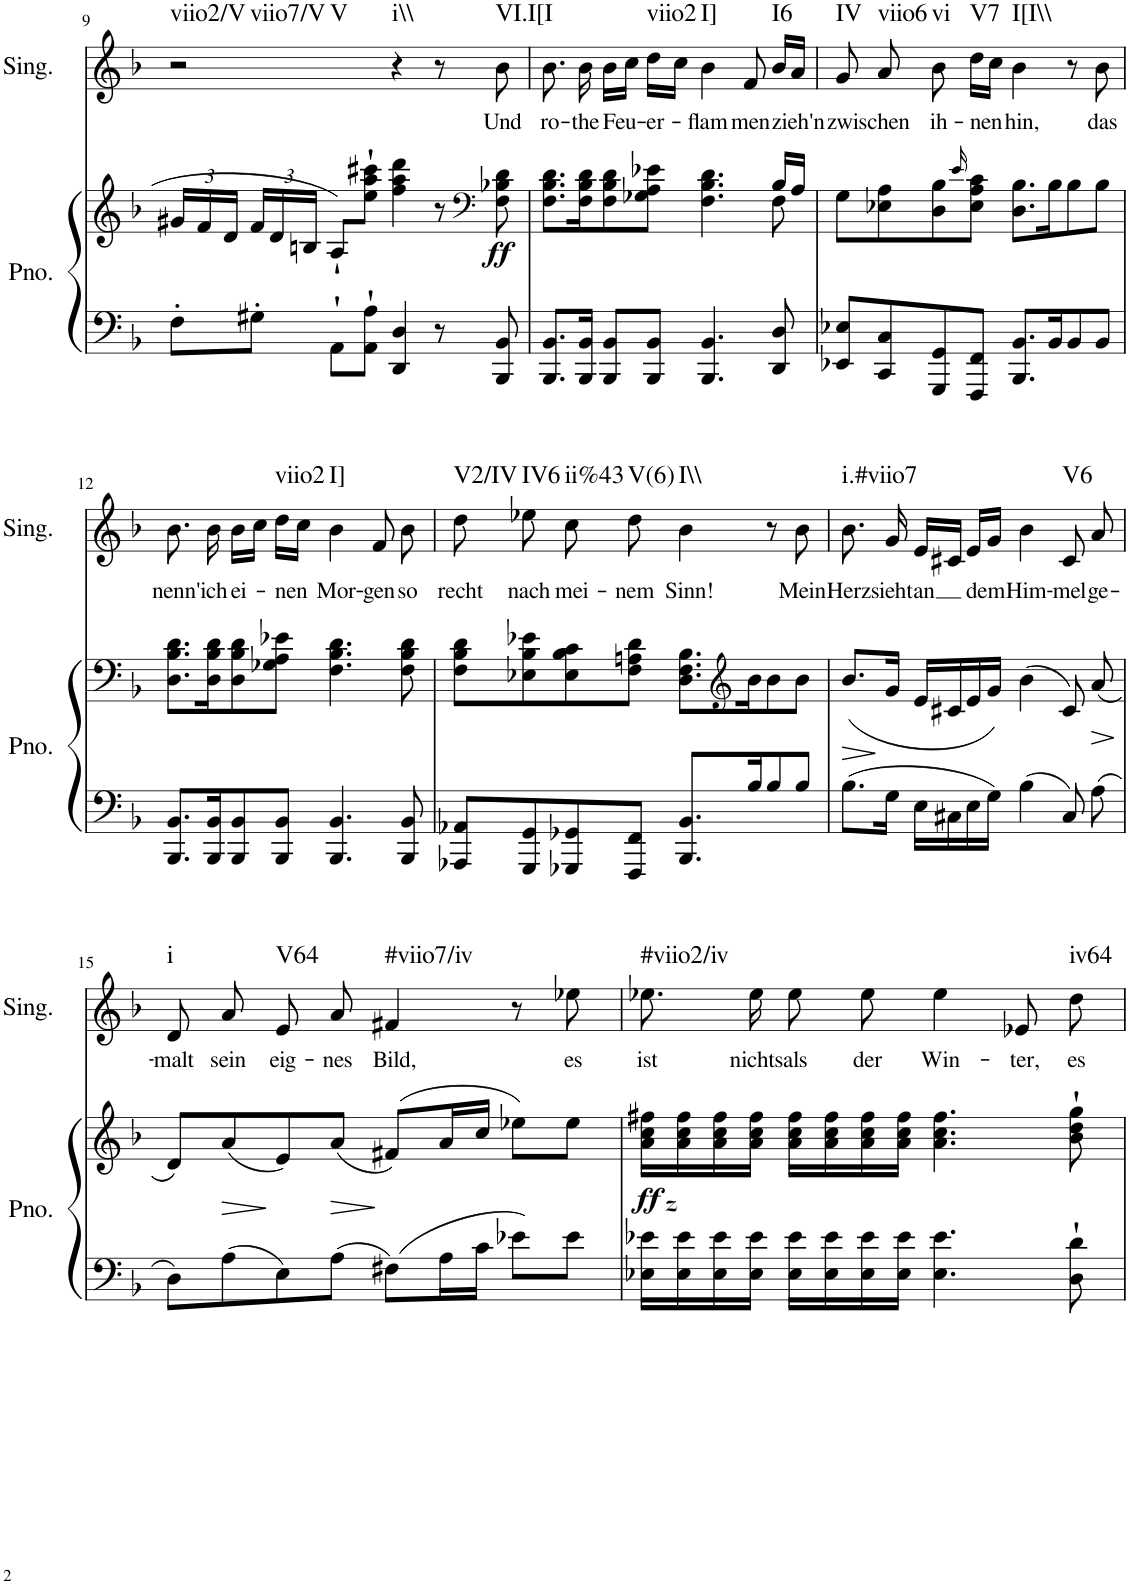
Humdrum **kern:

**kern	**kern	**dynam	**kern	**text	**harte
*part2	*part2	*part2	*part1	*part1	*part1
*staff3	*staff2	*staff2/3	*staff1	*staff1	*
*I"Pianoforte	*	*	*I"Singstimme	*	*
*I'Pno.	*	*	*I'Sing.	*	*
!!LO:PB:g=z
*clefF4	*clefG2	*	*clefG2	*	*
*k[b-]	*k[b-]	*	*k[b-]	*	*
*M4/4	*M4/4	*	*M4/4	*	*
*met(c)	*met(c)	*	*met(c)	*	*
*	*Xbrackettup	*	*	*	*
=9	=9	=9	=9	=9	=9
!	!	!	!	!	!LO:H:n=1:kt=viio2/V
!	!	!	!	!	!LO:H:n=2:kt=viio7/V
!	!	!	!	!	!LO:H:n=3:kt=V
8F'\L	24g#X/LL	.	2r	.	N N N
.	24f/	.	.	.	.
.	24d/JJ	.	.	.	.
8G#X'\J	24f/LL	.	.	.	.
.	24d/	.	.	.	.
.	24Bn/JJ	.	.	.	.
8AA`\L	8A`/L	.	.	.	.
8AA\` 8A\`J	8ee\` 8aa\` 8ccc#X\`J	.	.	.	.
!	!	!	!	!	!LO:H:kt=i\\
4DD/ 4D/	4ff\ 4aa\ 4ddd\	.	4r	.	N
8r	8r	.	8r	.	.
*	*clefF4	*	*	*	*
!	!	!LO:DY:a=2	!	!LO:LY:b	!LO:H:kt=VI.I[I
8BBB-/ 8BB-/	8F\ 8B-X\ 8d\	ff	8b-\	Und	N
=10	=10	=10	=10	=10	=10
*	*^	*	*	*	*
!	!	!	!	!	!LO:LY:b	!
8.BBB-/ 8.BB-/L	8.F\ 8.B-\ 8.d\L	2ryy	.	8.b-\	ro-	.
!	!	!	!	!	!LO:LY:b	!
16BBB-/ 16BB-/Jk	16F\ 16B-\ 16d\K	.	.	16b-\	-the	.
!	!	!	!	!	!LO:LY:b	!
8BBB-/ 8BB-/L	8F\ 8B-\ 8d\	.	.	16b-\LL	Feu-	.
.	.	.	.	16cc\JJ	.	.
!	!	!	!	!	!LO:LY:b	!LO:H:kt=viio2
8BBB-/ 8BB-/J	8G-X\ 8A\ 8e-X\J	.	.	16dd\LL	-er-	N
.	.	.	.	16cc\JJ	.	.
!	!	!	!	!	!LO:LY:b	!LO:H:kt=I]
4.BBB-/ 4.BB-/	4.F\ 4.B-\ 4.d\	4ryy	.	4b-\	-flam-	N
!	!	!	!	!	!LO:LY:b	!
.	.	8ryy	.	8f/	-men	.
!	!	!	!	!	!LO:LY:b	!LO:H:kt=I6
8DD/ 8D/	16B-/LL	8F\	.	16b-/LL	zieh'n	N
.	16A/JJ	.	.	16a/JJ	.	.
*	*v	*v	*	*	*	*
=11	=11	=11	=11	=11	=11
!	!	!	!	!LO:LY:b	!LO:H:kt=IV
8EE-X/ 8E-X/L	8G\L	.	8g/	zwi-	N
!	!	!	!	!LO:LY:b	!LO:H:kt=viio6
8CC/ 8C/	8E-X\ 8A\	.	8a/	-schen	N
!	!	!	!	!LO:LY:b	!LO:H:kt=vi
8GGG/ 8GG/	8D\ 8B-\	.	8b-\	ih-	N
.	16qe/	.	.	.	.
!	!	!	!	!LO:LY:b	!LO:H:kt=V7
8FFF/ 8FF/J	8E-\ 8A\ 8c\J	.	16dd\LL	-nen	N
.	.	.	16cc\JJ	.	.
!	!	!	!	!LO:LY:b	!LO:H:kt=I[I\\
8.BBB-/ 8.BB-/L	8.D\ 8.B-\L	.	4b-\	hin,	N
16BB-/K	16B-\K	.	.	.	.
8BB-/	8B-\	.	8r	.	.
!	!	!	!	!LO:LY:b	!
8BB-/J	8B-\J	.	8b-\	das	.
!!LO:LB:g=z
=12	=12	=12	=12	=12	=12
!	!	!	!	!LO:LY:b	!
8.BBB-/ 8.BB-/L	8.D\ 8.B-\ 8.d\L	.	8.b-\	nenn'	.
!	!	!	!	!LO:LY:b	!
16BBB-/ 16BB-/K	16D\ 16B-\ 16d\K	.	16b-\	ich	.
!	!	!	!	!LO:LY:b	!
8BBB-/ 8BB-/	8D\ 8B-\ 8d\	.	16b-\LL	ei-	.
.	.	.	16cc\JJ	.	.
!	!	!	!	!LO:LY:b	!LO:H:kt=viio2
8BBB-/ 8BB-/J	8G-X\ 8A\ 8e-X\J	.	16dd\LL	-nen	N
.	.	.	16cc\JJ	.	.
!	!	!	!	!LO:LY:b	!LO:H:kt=I]
4.BBB-/ 4.BB-/	4.F\ 4.B-\ 4.d\	.	4b-\	Mor-	N
!	!	!	!	!LO:LY:b	!
.	.	.	8f/	-gen	.
!	!	!	!	!LO:LY:b	!
8BBB-/ 8BB-/	8F\ 8B-\ 8d\	.	8b-\	so	.
=13	=13	=13	=13	=13	=13
!	!	!	!	!LO:LY:b	!LO:H:kt=V2/IV
8AAA-X/ 8AA-X/L	8F\ 8B-\ 8d\L	.	8dd\	recht	N
!	!	!	!	!LO:LY:b	!LO:H:kt=IV6
8GGG/ 8GG/	8E-X\ 8B-\ 8e-X\	.	8ee-X\	nach	N
!	!	!	!	!LO:LY:b	!LO:H:kt=ii%43
8GGG-X/ 8GG-X/	8E-\ 8B-\ 8c\	.	8cc\	mei-	N
!	!	!	!	!LO:LY:b	!LO:H:kt=V(6)
8FFF/ 8FF/J	8F\ 8An\ 8d\J	.	8dd\	-nem	N
!	!	!	!	!LO:LY:b	!LO:H:kt=I\\
8.BBB-/ 8.BB-/L	8.D\ 8.F\ 8.B-\L	.	4b-\	Sinn!	N
*	*clefG2	*	*	*	*
16B-/K	16b-\K	.	.	.	.
8B-/	8b-\	.	8r	.	.
!	!	!	!	!LO:LY:b	!
8B-/J	8b-\J	.	8b-\	Mein	.
=14	=14	=14	=14	=14	=14
!	!	!LO:HP:b	!	!LO:LY:b	!LO:H:kt=i.#viio7
8.B-\L	(8.b-/L	>	8.b-\	Herz	N
!	!	!	!	!LO:LY:b	!
16G\Jk	16g/Jk	]	16g/	sieht	.
!	!	!	!	!LO:LY:b	!
16E\LL	16e/LL	.	16e/LL	an	.
16C#X\	16c#X/	.	16c#X/JJ	.	.
!	!	!	!	!LO:LY:b	!
16E\	16e/	.	16e/LL	dem	.
16G\JJ	16g/JJ)	.	16g/JJ	.	.
!	!	!	!	!LO:LY:b	!
4B-\	(4b-\	.	4b-\	Him-	.
!	!	!	!	!LO:LY:b	!LO:H:kt=V6
8C#/	8c#/)	.	8c#/	-mel	N
!	!	!LO:HP:b	!	!LO:LY:b	!
8A\	(8a/	>	8a/	ge-	.
.	.	]	.	.	.
!!LO:LB:g=z
=15	=15	=15	=15	=15	=15
!	!	!	!	!LO:LY:b	!LO:H:kt=i
8D\L	8d/L)	.	8d/	-malt	N
!	!	!LO:HP:b	!	!LO:LY:b	!
8A\	(8a/	>	8a/	sein	.
!	!	!	!	!LO:LY:b	!LO:H:kt=V64
8E\	8e/)	]	8e/	eig-	N
!	!	!LO:HP:b	!	!LO:LY:b	!
8A\J	(8a/J	>	8a/	-nes	.
!	!	!	!	!LO:LY:b	!LO:H:kt=#viio7/iv
8F#X\L	(8f#X/L)	]	4f#X/	Bild,	N
16A\L	16a/L	.	.	.	.
16c\JJ	16cc/JJ	.	.	.	.
8e-X\L	8ee-X\L)	.	8r	.	.
!	!	!	!	!LO:LY:b	!
8e-\J	8ee-\J	.	8ee-X\	es	.
=16	=16	=16	=16	=16	=16
!	!	!LO:DY:b	!	!LO:LY:b	!LO:H:kt=#viio2/iv
16E-X\ 16e-X\LL	16a\ 16cc\ 16ff#X\LL	ff	8.ee-X\	ist	N
!	!	!LO:DY:b	!	!	!
16E-\ 16e-\	16a\ 16cc\ 16ff#\	other-dynamics	.	.	.
16E-\ 16e-\	16a\ 16cc\ 16ff#\	.	.	.	.
!	!	!	!	!LO:LY:b	!
16E-\ 16e-\JJ	16a\ 16cc\ 16ff#\JJ	.	16ee-\	nichts	.
!	!	!	!	!LO:LY:b	!
16E-\ 16e-\LL	16a\ 16cc\ 16ff#\LL	.	8ee-\	als	.
16E-\ 16e-\	16a\ 16cc\ 16ff#\	.	.	.	.
!	!	!	!	!LO:LY:b	!
16E-\ 16e-\	16a\ 16cc\ 16ff#\	.	8ee-\	der	.
16E-\ 16e-\JJ	16a\ 16cc\ 16ff#\JJ	.	.	.	.
!	!	!	!	!LO:LY:b	!
4.E-\ 4.e-\	4.a\ 4.cc\ 4.ff#\	.	4ee-\	Win-	.
!	!	!	!	!LO:LY:b	!
.	.	.	8e-X/	-ter,	.
!	!	!	!	!LO:LY:b	!LO:H:kt=iv64
8D\` 8d\`	8b-\` 8dd\` 8gg\`	.	8dd\	es	N
=	=	=	=	=	=
*-	*-	*-	*-	*-	*-
